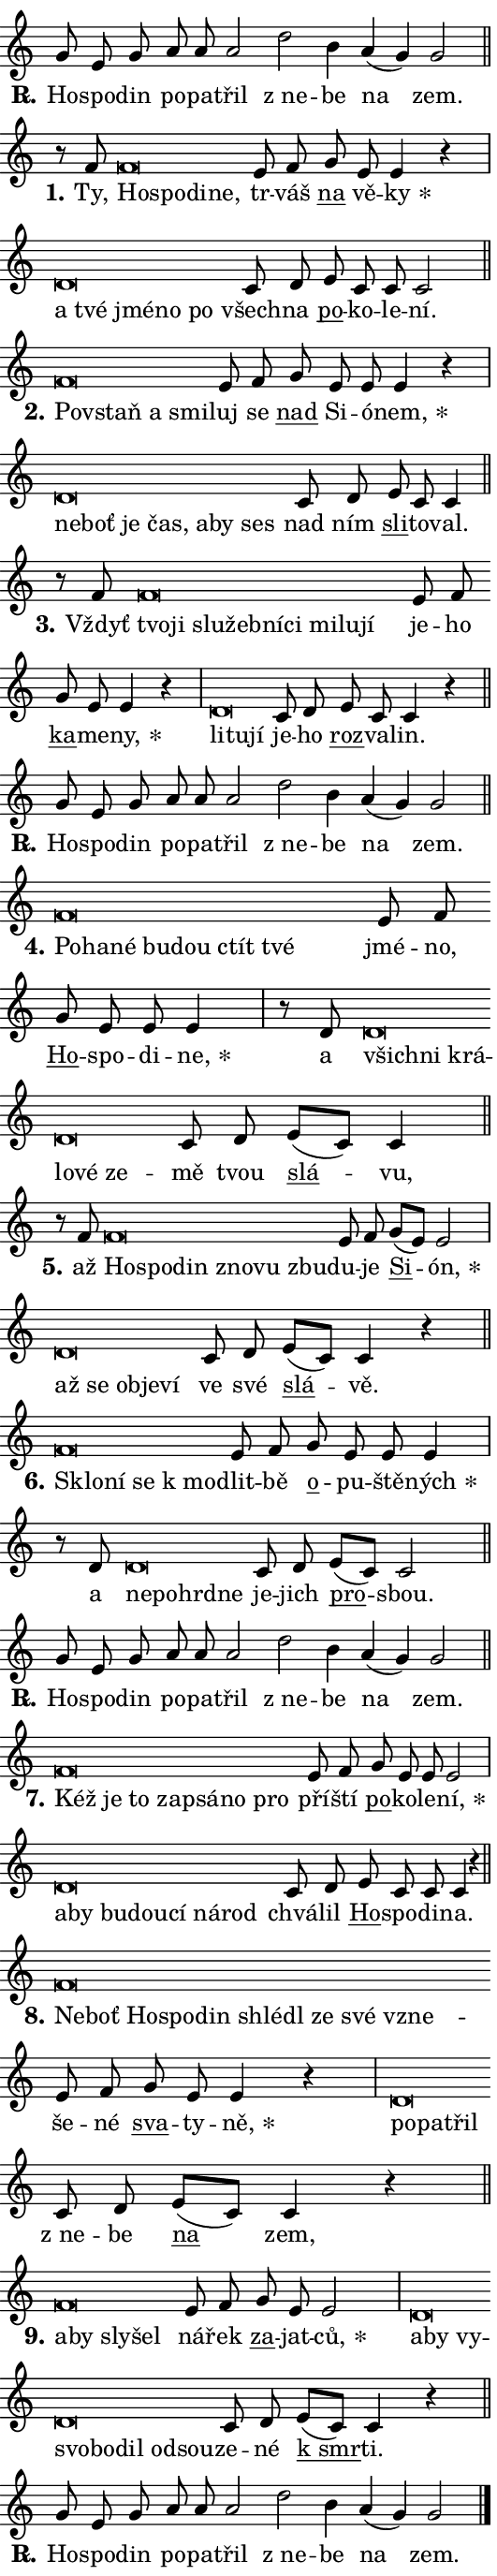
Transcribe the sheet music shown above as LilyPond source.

\version "2.24.0"
\header { tagline = "" }
\paper {
  indent = 0\cm
  top-margin = 0\cm
  right-margin = 0.13\cm % to fit lyric hyphens
  bottom-margin = 0\cm
  left-margin = 0\cm
  paper-width = 9\cm
  page-breaking = #ly:one-page-breaking
  system-system-spacing.basic-distance = #11
  score-system-spacing.basic-distance = #11
  ragged-last = ##f
}


%% Author: Thomas Morley
%% https://lists.gnu.org/archive/html/lilypond-user/2020-05/msg00002.html
#(define (line-position grob)
"Returns position of @var[grob} in current system:
   @code{'start}, if at first time-step
   @code{'end}, if at last time-step
   @code{'middle} otherwise
"
  (let* ((col (ly:item-get-column grob))
         (ln (ly:grob-object col 'left-neighbor))
         (rn (ly:grob-object col 'right-neighbor))
         (col-to-check-left (if (ly:grob? ln) ln col))
         (col-to-check-right (if (ly:grob? rn) rn col))
         (break-dir-left
           (and
             (ly:grob-property col-to-check-left 'non-musical #f)
             (ly:item-break-dir col-to-check-left)))
         (break-dir-right
           (and
             (ly:grob-property col-to-check-right 'non-musical #f)
             (ly:item-break-dir col-to-check-right))))
        (cond ((eqv? 1 break-dir-left) 'start)
              ((eqv? -1 break-dir-right) 'end)
              (else 'middle))))

#(define (tranparent-at-line-position vctor)
  (lambda (grob)
  "Relying on @code{line-position} select the relevant enry from @var{vctor}.
Used to determine transparency,"
    (case (line-position grob)
      ((end) (not (vector-ref vctor 0)))
      ((middle) (not (vector-ref vctor 1)))
      ((start) (not (vector-ref vctor 2))))))

noteHeadBreakVisibility =
#(define-music-function (break-visibility)(vector?)
"Makes @code{NoteHead}s transparent relying on @var{break-visibility}"
#{
  \override NoteHead.transparent =
    #(tranparent-at-line-position break-visibility)
#})

#(define delete-ledgers-for-transparent-note-heads
  (lambda (grob)
    "Reads whether a @code{NoteHead} is transparent.
If so this @code{NoteHead} is removed from @code{'note-heads} from
@var{grob}, which is supposed to be @code{LedgerLineSpanner}.
As a result ledgers are not printed for this @code{NoteHead}"
    (let* ((nhds-array (ly:grob-object grob 'note-heads))
           (nhds-list
             (if (ly:grob-array? nhds-array)
                 (ly:grob-array->list nhds-array)
                 '()))
           ;; Relies on the transparent-property being done before
           ;; Staff.LedgerLineSpanner.after-line-breaking is executed.
           ;; This is fragile ...
           (to-keep
             (remove
               (lambda (nhd)
                 (ly:grob-property nhd 'transparent #f))
               nhds-list)))
      ;; TODO find a better method to iterate over grob-arrays, similiar
      ;; to filter/remove etc for lists
      ;; For now rebuilt from scratch
      (set! (ly:grob-object grob 'note-heads)  '())
      (for-each
        (lambda (nhd)
          (ly:pointer-group-interface::add-grob grob 'note-heads nhd))
        to-keep))))

squashNotes = {
  \override NoteHead.X-extent = #'(-0.2 . 0.2)
  \override NoteHead.Y-extent = #'(-0.75 . 0)
  \override NoteHead.stencil =
    #(lambda (grob)
       (let ((pos (ly:grob-property grob 'staff-position)))
         (begin
           (if (< pos -7) (display "ERROR: Lower brevis then expected\n") (display ""))
           (if (<= pos -6) ly:text-interface::print ly:note-head::print))))
}
unSquashNotes = {
  \revert NoteHead.X-extent
  \revert NoteHead.Y-extent
  \revert NoteHead.stencil
}

hideNotes = \noteHeadBreakVisibility #begin-of-line-visible
unHideNotes = \noteHeadBreakVisibility #all-visible

% work-around for resetting accidentals
% https://lilypond.org/doc/v2.23/Documentation/notation/displaying-rhythms#unmetered-music
cadenzaMeasure = {
  \cadenzaOff
  \partial 1024 s1024
  \cadenzaOn
}

#(define-markup-command (accent layout props text) (markup?)
  "Underline accented syllable"
  (interpret-markup layout props
    #{\markup \override #'(offset . 4.3) \underline { #text }#}))

responsum = \markup \concat {
  "R" \hspace #-1.05 \path #0.1 #'((moveto 0 0.07) (lineto 0.9 0.8)) \hspace #0.05 "."
}

spaceSize = #0.6828661417322834 % exact space size for TeX Gyre Schola

\layout {
  \context {
    \Staff
    \remove "Time_signature_engraver"
    \override LedgerLineSpanner.after-line-breaking = #delete-ledgers-for-transparent-note-heads
  }
  \context {
    \Lyrics {
      \override LyricSpace.minimum-distance = \spaceSize
      \override LyricText.font-name = #"TeX Gyre Schola"
      \override LyricText.font-size = 1
      \override StanzaNumber.font-name = #"TeX Gyre Schola Bold"
      \override StanzaNumber.font-size = 1
    }
  }
  \context {
    \Score 
    \override NoteHead.text =
      #(lambda (grob) 
        (let ((pos (ly:grob-property grob 'staff-position)))
          #{\markup {
            \combine
              \halign #-0.55 \raise #(if (= pos -6) 0 0.5) \override #'(thickness . 2) \draw-line #'(3.2 . 0)
              \musicglyph "noteheads.sM1"
          }#}))
  }
}

% magnetic-lyrics.ily
%
%   written by
%     Jean Abou Samra <jean@abou-samra.fr>
%     Werner Lemberg <wl@gnu.org>
%
%   adapted by
%     Jiri Hon <jiri.hon@gmail.com>
%
% Version 2022-Apr-15

% https://www.mail-archive.com/lilypond-user@gnu.org/msg149350.html

#(define (Left_hyphen_pointer_engraver context)
   "Collect syllable-hyphen-syllable occurrences in lyrics and store
them in properties.  This engraver only looks to the left.  For
example, if the lyrics input is @code{foo -- bar}, it does the
following.

@itemize @bullet
@item
Set the @code{text} property of the @code{LyricHyphen} grob between
@q{foo} and @q{bar} to @code{foo}.

@item
Set the @code{left-hyphen} property of the @code{LyricText} grob with
text @q{foo} to the @code{LyricHyphen} grob between @q{foo} and
@q{bar}.
@end itemize

Use this auxiliary engraver in combination with the
@code{lyric-@/text::@/apply-@/magnetic-@/offset!} hook."
   (let ((hyphen #f)
         (text #f))
     (make-engraver
      (acknowledgers
       ((lyric-syllable-interface engraver grob source-engraver)
        (set! text grob)))
      (end-acknowledgers
       ((lyric-hyphen-interface engraver grob source-engraver)
        ;(when (not (grob::has-interface grob 'lyric-space-interface))
          (set! hyphen grob)));)
      ((stop-translation-timestep engraver)
       (when (and text hyphen)
         (ly:grob-set-object! text 'left-hyphen hyphen))
       (set! text #f)
       (set! hyphen #f)))))

#(define (lyric-text::apply-magnetic-offset! grob)
   "If the space between two syllables is less than the value in
property @code{LyricText@/.details@/.squash-threshold}, move the right
syllable to the left so that it gets concatenated with the left
syllable.

Use this function as a hook for
@code{LyricText@/.after-@/line-@/breaking} if the
@code{Left_@/hyphen_@/pointer_@/engraver} is active."
   (let ((hyphen (ly:grob-object grob 'left-hyphen #f)))
     (when hyphen
       (let ((left-text (ly:spanner-bound hyphen LEFT)))
         (when (grob::has-interface left-text 'lyric-syllable-interface)
           (let* ((common (ly:grob-common-refpoint grob left-text X))
                  (this-x-ext (ly:grob-extent grob common X))
                  (left-x-ext
                   (begin
                     ;; Trigger magnetism for left-text.
                     (ly:grob-property left-text 'after-line-breaking)
                     (ly:grob-extent left-text common X)))
                  ;; `delta` is the gap width between two syllables.
                  (delta (- (interval-start this-x-ext)
                            (interval-end left-x-ext)))
                  (details (ly:grob-property grob 'details))
                  (threshold (assoc-get 'squash-threshold details 0.2)))
             (when (< delta threshold)
               (let* (;; We have to manipulate the input text so that
                      ;; ligatures crossing syllable boundaries are not
                      ;; disabled.  For languages based on the Latin
                      ;; script this is essentially a beautification.
                      ;; However, for non-Western scripts it can be a
                      ;; necessity.
                      (lt (ly:grob-property left-text 'text))
                      (rt (ly:grob-property grob 'text))
                      (is-space (grob::has-interface hyphen 'lyric-space-interface))
                      (space (if is-space " " ""))
                      (extra-delta (if is-space spaceSize 0))
                      ;; Append new syllable.
                      (ltrt-space (if (and (string? lt) (string? rt))
                                (string-append lt space rt)
                                (make-concat-markup (list lt space rt))))
                      ;; Right-align `ltrt` to the right side.
                      (ltrt-space-markup (grob-interpret-markup
                               grob
                               (make-translate-markup
                                (cons (interval-length this-x-ext) 0)
                                (make-right-align-markup ltrt-space)))))
                 (begin
                   ;; Don't print `left-text`.
                   (ly:grob-set-property! left-text 'stencil #f)
                   ;; Set text and stencil (which holds all collected
                   ;; syllables so far) and shift it to the left.
                   (ly:grob-set-property! grob 'text ltrt-space)
                   (ly:grob-set-property! grob 'stencil ltrt-space-markup)
                   (ly:grob-translate-axis! grob (- (- delta extra-delta)) X))))))))))


#(define (lyric-hyphen::displace-bounds-first grob)
   ;; Make very sure this callback isn't triggered too early.
   (let ((left (ly:spanner-bound grob LEFT))
         (right (ly:spanner-bound grob RIGHT)))
     (ly:grob-property left 'after-line-breaking)
     (ly:grob-property right 'after-line-breaking)
     (ly:lyric-hyphen::print grob)))

squashThreshold = #0.4

\layout {
  \context {
    \Lyrics
    \consists #Left_hyphen_pointer_engraver
    \override LyricText.after-line-breaking =
      #lyric-text::apply-magnetic-offset!
    \override LyricHyphen.stencil = #lyric-hyphen::displace-bounds-first
    \override LyricText.details.squash-threshold = \squashThreshold
    \override LyricHyphen.minimum-distance = 0
    \override LyricHyphen.minimum-length = \squashThreshold
  }
}

squashText = \override LyricText.details.squash-threshold = 9999
unSquashText = \override LyricText.details.squash-threshold = \squashThreshold

leftText = \override LyricText.self-alignment-X = #LEFT
unLeftText = \revert LyricText.self-alignment-X

starOffset = #(lambda (grob) 
                (let ((x_offset (ly:self-alignment-interface::aligned-on-x-parent grob)))
                  (if (= x_offset 0) 0 (+ x_offset 1.2))))

star = #(define-music-function (syllable)(string?)
"Append star separator at the end of a syllable"
#{
  \once \override LyricText.X-offset = #starOffset
  \lyricmode { \markup {
    #syllable
    \override #'((font-name . "TeX Gyre Schola Bold")) \hspace #0.2 \lower #0.65 \larger "*"
  } }
#})

starAccent = #(define-music-function (syllable)(string?)
"Append star separator at the end of a syllable and make accent"
#{
  \once \override LyricText.X-offset = #starOffset
  \lyricmode { \markup {
    \accent #syllable
    \override #'((font-name . "TeX Gyre Schola Bold")) \hspace #0.2 \lower #0.65 \larger "*"
  } }
#})

breath = #(define-music-function (syllable)(string?)
"Append breathing indicator at the end of a syllable"
#{
  \lyricmode { \markup { #syllable "+" } }
#})

optionalBreath = #(define-music-function (syllable)(string?)
"Append optional breathing indicator at the end of a syllable"
#{
  \lyricmode { \markup { #syllable "(+)" } }
#})


\score {
    <<
        \new Voice = "melody" { \cadenzaOn \key c \major \relative { g'8 e g a a a2 \bar "" d b4 \bar "" a( g) g2 \cadenzaMeasure \bar "||" \break } }
        \new Lyrics \lyricsto "melody" { \lyricmode { \set stanza = \responsum
Ho -- spo -- din po -- pa -- třil "z ne" -- be na zem. } }
    >>
    \layout {}
}

\score {
    <<
        \new Voice = "melody" { \cadenzaOn \key c \major \relative { r8 f'8 \squashNotes f\breve*1/16 \hideNotes \breve*1/16 \bar "" \breve*1/16 \breve*1/16 \bar "" \unHideNotes \unSquashNotes e8 f \bar "" g e e4 r \cadenzaMeasure \bar "|" \squashNotes d\breve*1/16 \hideNotes \breve*1/16 \bar "" \breve*1/16 \bar "" \breve*1/16 \breve*1/16 \bar "" \unHideNotes \unSquashNotes c8 d \bar "" e c c c2 \cadenzaMeasure \bar "||" \break } }
        \new Lyrics \lyricsto "melody" { \lyricmode { \set stanza = "1."
Ty, \leftText Ho -- \squashText spo -- di -- ne, \unLeftText \unSquashText tr -- váš \markup \accent na vě -- \star ky \leftText a \squashText tvé jmé -- no po \unLeftText \unSquashText všech -- na \markup \accent po -- ko -- le -- ní. } }
    >>
    \layout {}
}

\score {
    <<
        \new Voice = "melody" { \cadenzaOn \key c \major \relative { \squashNotes f'\breve*1/16 \hideNotes \breve*1/16 \bar "" \breve*1/16 \breve*1/16 \bar "" \unHideNotes \unSquashNotes e8 f \bar "" g e e e4 r \cadenzaMeasure \bar "|" \squashNotes d\breve*1/16 \hideNotes \breve*1/16 \bar "" \breve*1/16 \bar "" \breve*1/16 \bar "" \breve*1/16 \bar "" \breve*1/16 \breve*1/16 \bar "" \unHideNotes \unSquashNotes c8 d \bar "" e c c4 \cadenzaMeasure \bar "||" \break } }
        \new Lyrics \lyricsto "melody" { \lyricmode { \set stanza = "2."
\leftText Po -- \squashText vstaň a smi -- \unLeftText \unSquashText luj se \markup \accent nad Si -- ó -- \star nem, \leftText ne -- \squashText boť je čas, a -- by ses \unLeftText \unSquashText nad ním \markup \accent sli -- to -- val. } }
    >>
    \layout {}
}

\score {
    <<
        \new Voice = "melody" { \cadenzaOn \key c \major \relative { r8 f'8 \squashNotes f\breve*1/16 \hideNotes \breve*1/16 \bar "" \breve*1/16 \bar "" \breve*1/16 \bar "" \breve*1/16 \bar "" \breve*1/16 \bar "" \breve*1/16 \bar "" \breve*1/16 \breve*1/16 \bar "" \unHideNotes \unSquashNotes e8 f \bar "" g e e4 r \cadenzaMeasure \bar "|" \squashNotes d\breve*1/16 \hideNotes \breve*1/16 \breve*1/16 \bar "" \unHideNotes \unSquashNotes c8 d \bar "" e c c4 r \cadenzaMeasure \bar "||" \break } }
        \new Lyrics \lyricsto "melody" { \lyricmode { \set stanza = "3."
Vždyť \leftText tvo -- \squashText ji slu -- žeb -- ní -- ci mi -- lu -- jí \unLeftText \unSquashText je -- ho \markup \accent ka -- me -- \star ny, \leftText li -- \squashText tu -- jí \unLeftText \unSquashText je -- ho \markup \accent roz -- va -- lin. } }
    >>
    \layout {}
}

\score {
    <<
        \new Voice = "melody" { \cadenzaOn \key c \major \relative { g'8 e g a a a2 \bar "" d b4 \bar "" a( g) g2 \cadenzaMeasure \bar "||" \break } }
        \new Lyrics \lyricsto "melody" { \lyricmode { \set stanza = \responsum
Ho -- spo -- din po -- pa -- třil "z ne" -- be na zem. } }
    >>
    \layout {}
}

\score {
    <<
        \new Voice = "melody" { \cadenzaOn \key c \major \relative { \squashNotes f'\breve*1/16 \hideNotes \breve*1/16 \bar "" \breve*1/16 \bar "" \breve*1/16 \bar "" \breve*1/16 \bar "" \breve*1/16 \breve*1/16 \bar "" \unHideNotes \unSquashNotes e8 f \bar "" g e e e4 \cadenzaMeasure \bar "|" r8 d8 \squashNotes d\breve*1/16 \hideNotes \breve*1/16 \bar "" \breve*1/16 \bar "" \breve*1/16 \bar "" \breve*1/16 \breve*1/16 \bar "" \unHideNotes \unSquashNotes c8 d \bar "" e[( c)] c4 \cadenzaMeasure \bar "||" \break } }
        \new Lyrics \lyricsto "melody" { \lyricmode { \set stanza = "4."
\leftText Po -- \squashText ha -- né bu -- dou ctít tvé \unLeftText \unSquashText jmé -- no, \markup \accent Ho -- spo -- di -- \star ne, a \leftText všich -- \squashText ni krá -- lo -- vé ze -- \unLeftText \unSquashText mě tvou \markup \accent slá -- vu, } }
    >>
    \layout {}
}

\score {
    <<
        \new Voice = "melody" { \cadenzaOn \key c \major \relative { r8 f'8 \squashNotes f\breve*1/16 \hideNotes \breve*1/16 \bar "" \breve*1/16 \bar "" \breve*1/16 \bar "" \breve*1/16 \breve*1/16 \bar "" \unHideNotes \unSquashNotes e8 f \bar "" g[( e)] e2 \cadenzaMeasure \bar "|" \squashNotes d\breve*1/16 \hideNotes \breve*1/16 \bar "" \breve*1/16 \bar "" \breve*1/16 \breve*1/16 \bar "" \unHideNotes \unSquashNotes c8 d \bar "" e[( c)] c4 r \cadenzaMeasure \bar "||" \break } }
        \new Lyrics \lyricsto "melody" { \lyricmode { \set stanza = "5."
až \leftText Ho -- \squashText spo -- din zno -- vu zbu -- \unLeftText \unSquashText du -- je \markup \accent Si -- \star ón, \leftText až \squashText se ob -- je -- ví \unLeftText \unSquashText ve své \markup \accent slá -- vě. } }
    >>
    \layout {}
}

\score {
    <<
        \new Voice = "melody" { \cadenzaOn \key c \major \relative { \squashNotes f'\breve*1/16 \hideNotes \breve*1/16 \bar "" \breve*1/16 \breve*1/16 \bar "" \unHideNotes \unSquashNotes e8 f \bar "" g e e e4 \cadenzaMeasure \bar "|" r8 d8 \squashNotes d\breve*1/16 \hideNotes \breve*1/16 \bar "" \breve*1/16 \breve*1/16 \bar "" \unHideNotes \unSquashNotes c8 d \bar "" e[( c)] c2 \cadenzaMeasure \bar "||" \break } }
        \new Lyrics \lyricsto "melody" { \lyricmode { \set stanza = "6."
\leftText Sklo -- \squashText ní se "k mo" -- \unLeftText \unSquashText dlit -- bě \markup \accent o -- pu -- ště -- \star ných a \leftText ne -- \squashText po -- hrd -- ne \unLeftText \unSquashText je -- jich \markup \accent pro -- sbou. } }
    >>
    \layout {}
}

\score {
    <<
        \new Voice = "melody" { \cadenzaOn \key c \major \relative { g'8 e g a a a2 \bar "" d b4 \bar "" a( g) g2 \cadenzaMeasure \bar "||" \break } }
        \new Lyrics \lyricsto "melody" { \lyricmode { \set stanza = \responsum
Ho -- spo -- din po -- pa -- třil "z ne" -- be na zem. } }
    >>
    \layout {}
}

\score {
    <<
        \new Voice = "melody" { \cadenzaOn \key c \major \relative { \squashNotes f'\breve*1/16 \hideNotes \breve*1/16 \bar "" \breve*1/16 \bar "" \breve*1/16 \bar "" \breve*1/16 \bar "" \breve*1/16 \breve*1/16 \bar "" \unHideNotes \unSquashNotes e8 f \bar "" g e e e2 \cadenzaMeasure \bar "|" \squashNotes d\breve*1/16 \hideNotes \breve*1/16 \bar "" \breve*1/16 \bar "" \breve*1/16 \bar "" \breve*1/16 \bar "" \breve*1/16 \breve*1/16 \bar "" \unHideNotes \unSquashNotes c8 d \bar "" e c c c4 r \cadenzaMeasure \bar "||" \break } }
        \new Lyrics \lyricsto "melody" { \lyricmode { \set stanza = "7."
\leftText Kéž \squashText je to za -- psá -- no pro \unLeftText \unSquashText pří -- ští \markup \accent po -- ko -- le -- \star ní, \leftText a -- \squashText by bu -- dou -- cí ná -- rod \unLeftText \unSquashText chvá -- lil \markup \accent Ho -- spo -- di -- na. } }
    >>
    \layout {}
}

\score {
    <<
        \new Voice = "melody" { \cadenzaOn \key c \major \relative { \squashNotes f'\breve*1/16 \hideNotes \breve*1/16 \bar "" \breve*1/16 \bar "" \breve*1/16 \bar "" \breve*1/16 \bar "" \breve*1/16 \bar "" \breve*1/16 \bar "" \breve*1/16 \bar "" \breve*1/16 \breve*1/16 \bar "" \unHideNotes \unSquashNotes e8 f \bar "" g e e4 r \cadenzaMeasure \bar "|" \squashNotes d\breve*1/16 \hideNotes \breve*1/16 \breve*1/16 \bar "" \unHideNotes \unSquashNotes c8 d \bar "" e[( c)] c4 r \cadenzaMeasure \bar "||" \break } }
        \new Lyrics \lyricsto "melody" { \lyricmode { \set stanza = "8."
\leftText Ne -- \squashText boť Ho -- spo -- din shlé -- dl ze své vzne -- \unLeftText \unSquashText še -- né \markup \accent sva -- ty -- \star ně, \leftText po -- \squashText pa -- třil \unLeftText \unSquashText "z ne" -- be \markup \accent na zem, } }
    >>
    \layout {}
}

\score {
    <<
        \new Voice = "melody" { \cadenzaOn \key c \major \relative { \squashNotes f'\breve*1/16 \hideNotes \breve*1/16 \bar "" \breve*1/16 \breve*1/16 \bar "" \unHideNotes \unSquashNotes e8 f \bar "" g e e2 \cadenzaMeasure \bar "|" \squashNotes d\breve*1/16 \hideNotes \breve*1/16 \bar "" \breve*1/16 \bar "" \breve*1/16 \bar "" \breve*1/16 \bar "" \breve*1/16 \bar "" \breve*1/16 \breve*1/16 \bar "" \unHideNotes \unSquashNotes c8 d \bar "" e[( c)] c4 r \cadenzaMeasure \bar "||" \break } }
        \new Lyrics \lyricsto "melody" { \lyricmode { \set stanza = "9."
\leftText a -- \squashText by sly -- šel \unLeftText \unSquashText ná -- řek \markup \accent za -- jat -- \star ců, \leftText a -- \squashText by vy -- svo -- bo -- dil od -- sou -- \unLeftText \unSquashText ze -- né \markup \accent "k smr" -- ti. } }
    >>
    \layout {}
}

\score {
    <<
        \new Voice = "melody" { \cadenzaOn \key c \major \relative { g'8 e g a a a2 \bar "" d b4 \bar "" a( g) g2 \cadenzaMeasure \bar "||" \break } \bar "|." }
        \new Lyrics \lyricsto "melody" { \lyricmode { \set stanza = \responsum
Ho -- spo -- din po -- pa -- třil "z ne" -- be na zem. } }
    >>
    \layout {}
}
